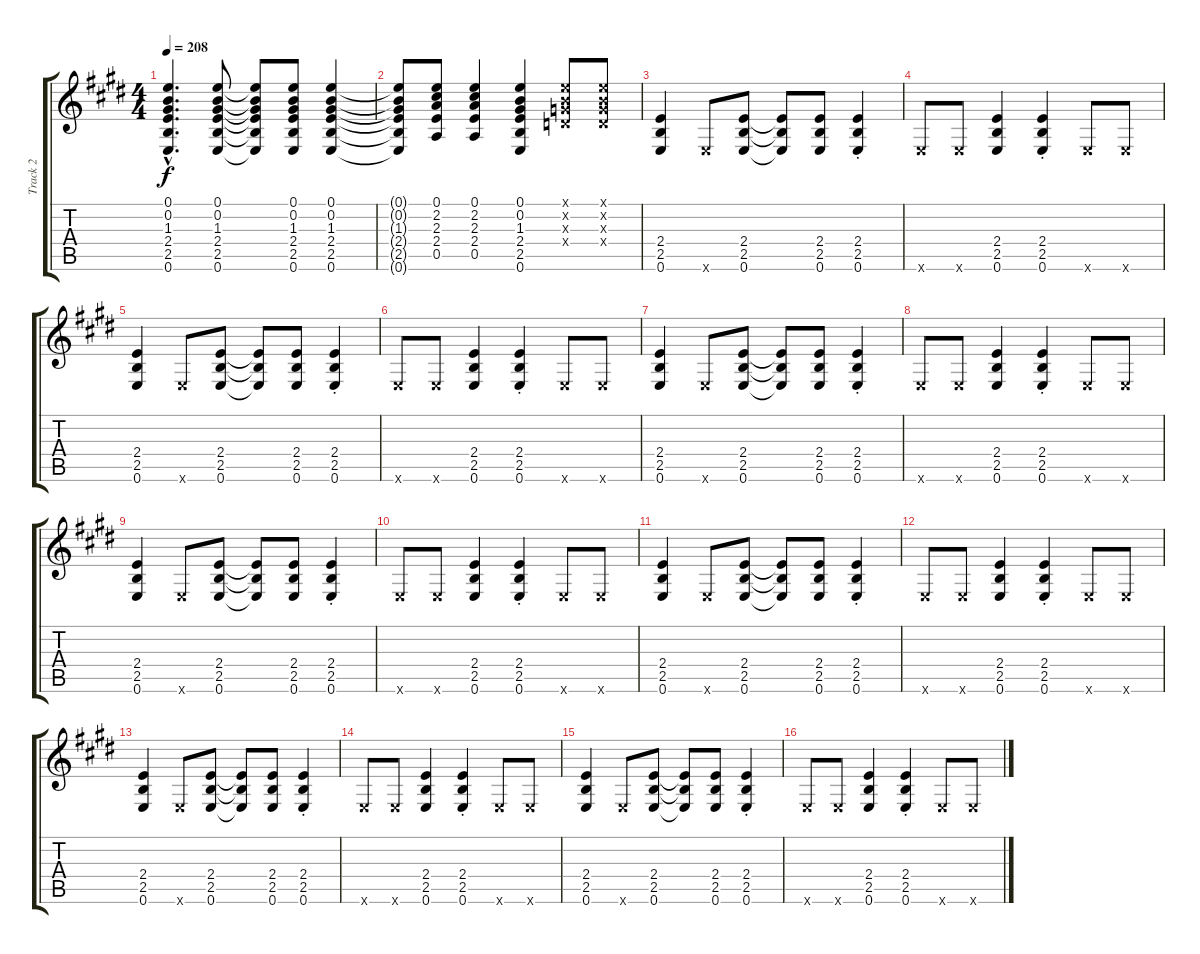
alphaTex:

\track ("Track 2" "Track 2") {instrument distortionguitar}
\staff {score tabs}
\tuning (E4 B3 G3 D3 A2 E2) {hide}
\ts (4 4)
\tempo 208
\clef g2
\ks e
(0.1{hac} 0.2{hac} 1.3{hac} 2.4{hac} 2.5{hac} 0.6{hac}).4{d dy f} (0.1 0.2 1.3 2.4 2.5 0.6).8 (0.1{t} 0.2{t} 1.3{t} 2.4{t} 2.5{t} 0.6{t}).8 (0.1 0.2 1.3 2.4 2.5 0.6).8 (0.1 0.2 1.3 2.4 2.5 0.6).4 |
(0.1{t} 0.2{t} 1.3{t} 2.4{t} 2.5{t} 0.6{t}).8 (0.1 2.2 2.3 2.4 0.5).8 (0.1 2.2 2.3 2.4 0.5).4 (0.1 0.2 1.3 2.4 2.5 0.6).4 (0.1{x} 0.2{x} 0.3{x} 0.4{x}).8 (0.1{x} 0.2{x} 0.3{x} 0.4{x}).8 |
(2.4 2.5 0.6).4 0.6{x}.8 (2.4 2.5 0.6).8 (2.4{t} 2.5{t} 0.6{t}).8 (2.4 2.5 0.6).8 (2.4{st} 2.5 0.6).4 |
0.6{x}.8 0.6{x}.8 (2.4 2.5 0.6).4 (2.4{st} 2.5 0.6).4 0.6{x}.8 0.6{x}.8 |
(2.4 2.5 0.6).4 0.6{x}.8 (2.4 2.5 0.6).8 (2.4{t} 2.5{t} 0.6{t}).8 (2.4 2.5 0.6).8 (2.4{st} 2.5 0.6).4 |
0.6{x}.8 0.6{x}.8 (2.4 2.5 0.6).4 (2.4{st} 2.5 0.6).4 0.6{x}.8 0.6{x}.8 |
(2.4 2.5 0.6).4 0.6{x}.8 (2.4 2.5 0.6).8 (2.4{t} 2.5{t} 0.6{t}).8 (2.4 2.5 0.6).8 (2.4{st} 2.5 0.6).4 |
0.6{x}.8 0.6{x}.8 (2.4 2.5 0.6).4 (2.4{st} 2.5 0.6).4 0.6{x}.8 0.6{x}.8 |
(2.4 2.5 0.6).4 0.6{x}.8 (2.4 2.5 0.6).8 (2.4{t} 2.5{t} 0.6{t}).8 (2.4 2.5 0.6).8 (2.4{st} 2.5 0.6).4 |
0.6{x}.8 0.6{x}.8 (2.4 2.5 0.6).4 (2.4{st} 2.5 0.6).4 0.6{x}.8 0.6{x}.8 |
(2.4 2.5 0.6).4 0.6{x}.8 (2.4 2.5 0.6).8 (2.4{t} 2.5{t} 0.6{t}).8 (2.4 2.5 0.6).8 (2.4{st} 2.5 0.6).4 |
0.6{x}.8 0.6{x}.8 (2.4 2.5 0.6).4 (2.4{st} 2.5 0.6).4 0.6{x}.8 0.6{x}.8 |
(2.4 2.5 0.6).4 0.6{x}.8 (2.4 2.5 0.6).8 (2.4{t} 2.5{t} 0.6{t}).8 (2.4 2.5 0.6).8 (2.4{st} 2.5 0.6).4 |
0.6{x}.8 0.6{x}.8 (2.4 2.5 0.6).4 (2.4{st} 2.5 0.6).4 0.6{x}.8 0.6{x}.8 |
(2.4 2.5 0.6).4 0.6{x}.8 (2.4 2.5 0.6).8 (2.4{t} 2.5{t} 0.6{t}).8 (2.4 2.5 0.6).8 (2.4{st} 2.5 0.6).4 |
0.6{x}.8 0.6{x}.8 (2.4 2.5 0.6).4 (2.4{st} 2.5 0.6).4 0.6{x}.8 0.6{x}.8
